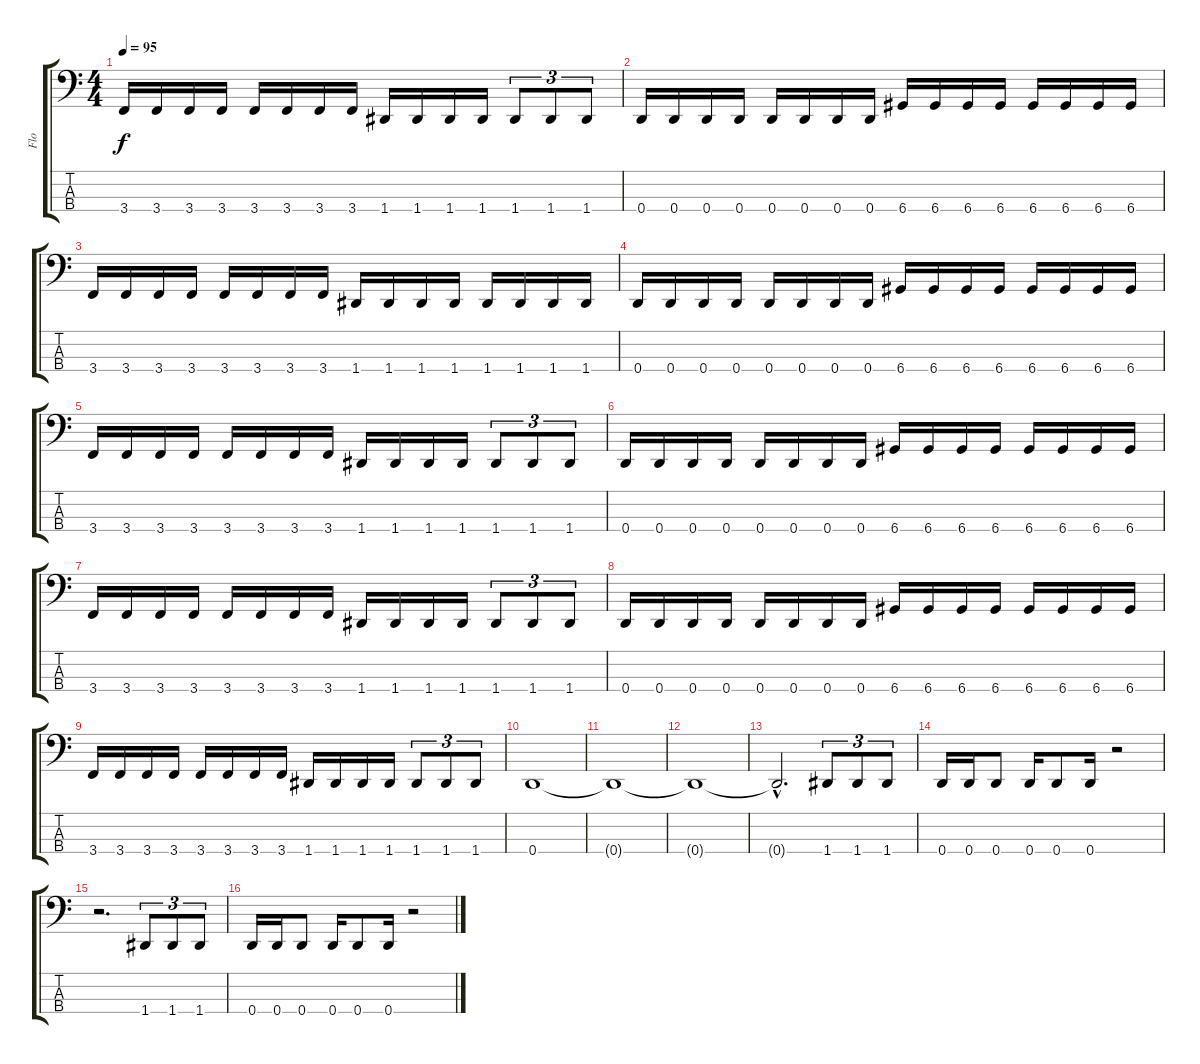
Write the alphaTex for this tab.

\track ("Flo" "Flo") {instrument electricbassfinger}
\staff {score tabs}
\tuning (G2 D2 A1 D1) {hide}
\ts (4 4)
\tempo 95
\clef f4
\ks c
3.4.16{dy f} 3.4.16 3.4.16 3.4.16 3.4.16 3.4.16 3.4.16 3.4.16 1.4.16 1.4.16 1.4.16 1.4.16 1.4.8{tu (3 2)} 1.4.8{tu (3 2)} 1.4.8{tu (3 2)} |
0.4.16 0.4.16 0.4.16 0.4.16 0.4.16 0.4.16 0.4.16 0.4.16 6.4.16 6.4.16 6.4.16 6.4.16 6.4.16 6.4.16 6.4.16 6.4.16 |
3.4.16 3.4.16 3.4.16 3.4.16 3.4.16 3.4.16 3.4.16 3.4.16 1.4.16 1.4.16 1.4.16 1.4.16 1.4.16 1.4.16 1.4.16 1.4.16 |
0.4.16 0.4.16 0.4.16 0.4.16 0.4.16 0.4.16 0.4.16 0.4.16 6.4.16 6.4.16 6.4.16 6.4.16 6.4.16 6.4.16 6.4.16 6.4.16 |
3.4.16 3.4.16 3.4.16 3.4.16 3.4.16 3.4.16 3.4.16 3.4.16 1.4.16 1.4.16 1.4.16 1.4.16 1.4.8{tu (3 2)} 1.4.8{tu (3 2)} 1.4.8{tu (3 2)} |
0.4.16 0.4.16 0.4.16 0.4.16 0.4.16 0.4.16 0.4.16 0.4.16 6.4.16 6.4.16 6.4.16 6.4.16 6.4.16 6.4.16 6.4.16 6.4.16 |
3.4.16 3.4.16 3.4.16 3.4.16 3.4.16 3.4.16 3.4.16 3.4.16 1.4.16 1.4.16 1.4.16 1.4.16 1.4.8{tu (3 2)} 1.4.8{tu (3 2)} 1.4.8{tu (3 2)} |
0.4.16 0.4.16 0.4.16 0.4.16 0.4.16 0.4.16 0.4.16 0.4.16 6.4.16 6.4.16 6.4.16 6.4.16 6.4.16 6.4.16 6.4.16 6.4.16 |
3.4.16 3.4.16 3.4.16 3.4.16 3.4.16 3.4.16 3.4.16 3.4.16 1.4.16 1.4.16 1.4.16 1.4.16 1.4.8{tu (3 2)} 1.4.8{tu (3 2)} 1.4.8{tu (3 2)} |
0.4.1 |
0.4{t}.1 |
0.4{t}.1 |
0.4{hac t}.2{d} 1.4.8{tu (3 2)} 1.4.8{tu (3 2)} 1.4.8{tu (3 2)} |
0.4.16{volume 8} 0.4.16 0.4.8 0.4.16 0.4.8 0.4.16 r.2 |
r.2{d} 1.4.8{tu (3 2)} 1.4.8{tu (3 2)} 1.4.8{tu (3 2)} |
0.4.16 0.4.16 0.4.8 0.4.16 0.4.8 0.4.16 r.2
